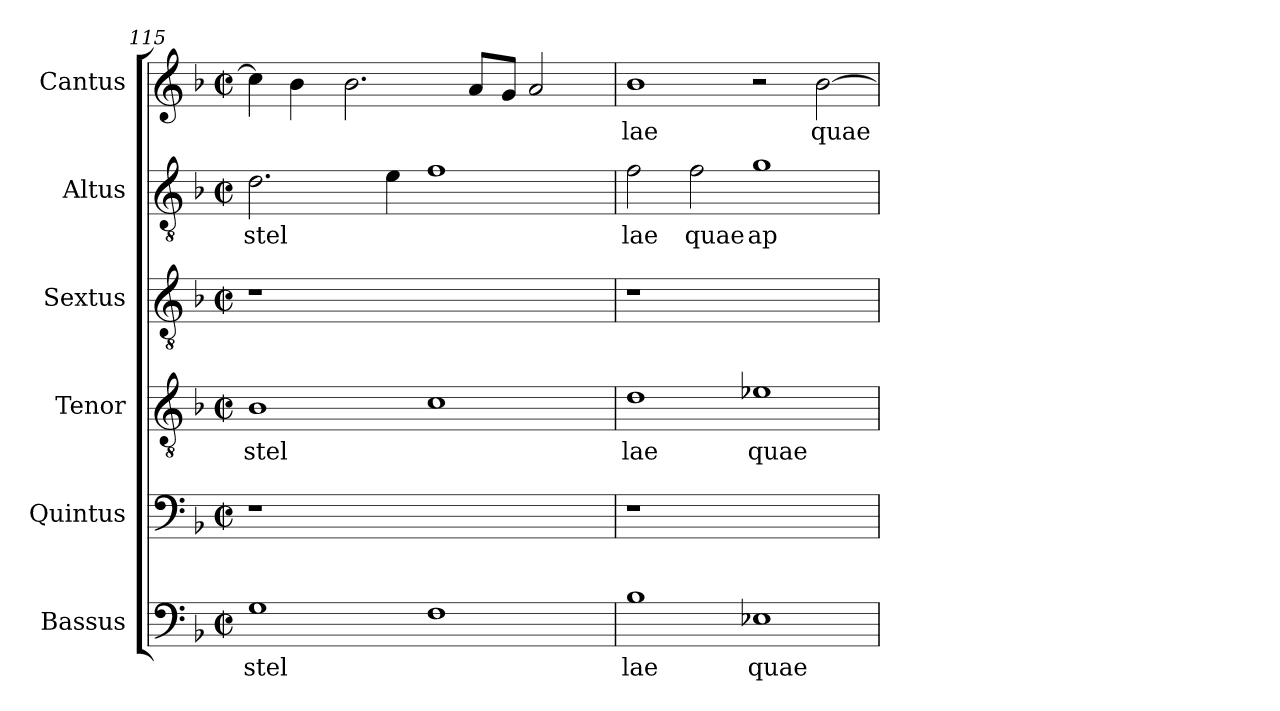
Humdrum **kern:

**kern	**text	**kern	**kern	**text	**kern	**kern	**text	**kern	**text
*part6	*part6	*part5	*part4	*part4	*part3	*part2	*part2	*part1	*part1
*staff6	*staff6	*staff5	*staff4	*staff4	*staff3	*staff2	*staff2	*staff1	*staff1
*I"Bassus	*	*I"Quintus	*I"Tenor	*	*I"Sextus	*I"Altus	*	*I"Cantus	*
*I'Bassus	*	*I'Quintus	*I'Tenor	*	*I'Sextus	*I'Altus	*	*I'Cantus	*
!!LO:LB:g=z
*clefF4	*	*clefF4	*clefGv2	*	*clefGv2	*clefGv2	*	*clefG2	*
*k[b-]	*	*k[b-]	*k[b-]	*	*k[b-]	*k[b-]	*	*k[b-]	*
*F:	*	*F:	*F:	*	*F:	*F:	*	*F:	*
*M2/2	*	*M2/2	*M2/2	*	*M2/2	*M2/2	*	*M2/2	*
*met(c|)	*	*met(c|)	*met(c|)	*	*met(c|)	*met(c|)	*	*met(c|)	*
=115	=115	=115	=115	=115	=115	=115	=115	=115	=115
!	!LO:LY:b	!	!	!LO:LY:b	!	!	!LO:LY:b	!	!
*	*	*	*	*	*	*	*	*^	*
1G	stel	1r	1B-	stel	1r	2.d\	stel	4cc\]	4ryy	.
.	.	.	.	.	.	.	.	4b-\	16..ryy	.
.	.	.	.	.	.	.	.	.	1ryy	.
.	.	.	.	.	.	.	.	2.b-\	.	.
.	.	.	.	.	.	4e\	.	.	.	.
1F	.	1ryy	1c	.	1ryy	1f	.	.	.	.
.	.	.	.	.	.	.	.	8a/L	.	.
.	.	.	.	.	.	.	.	.	2ryy	.
.	.	.	.	.	.	.	.	8g/J	.	.
.	.	.	.	.	.	.	.	2a/	.	.
.	.	.	.	.	.	.	.	.	8ryy	.
.	.	.	.	.	.	.	.	.	64ryy	.
=116	=116	=116	=116	=116	=116	=116	=116	=116	=116	=116
!	!LO:LY:b:cj	!	!	!LO:LY:b:cj	!	!	!LO:LY:b:cj	!	!	!LO:LY:b:cj
*	*	*	*	*	*	*	*	*v	*v	*
1B-	lae	1r	1d	lae	1r	2f\	lae	1b-	lae
!	!	!	!	!	!	!	!LO:LY:b:cj	!	!
.	.	.	.	.	.	2f\	quae	.	.
!	!LO:LY:b:cj	!	!	!LO:LY:b:cj	!	!	!LO:LY:b:cj	!	!
1E-X	quae	1ryy	1e-X	quae	1ryy	1g	ap	2r	.
!	!	!	!	!	!	!	!	!	!LO:LY:b
.	.	.	.	.	.	.	.	[>2b-\	quae
=	=	=	=	=	=	=	=	=	=
*-	*-	*-	*-	*-	*-	*-	*-	*-	*-
